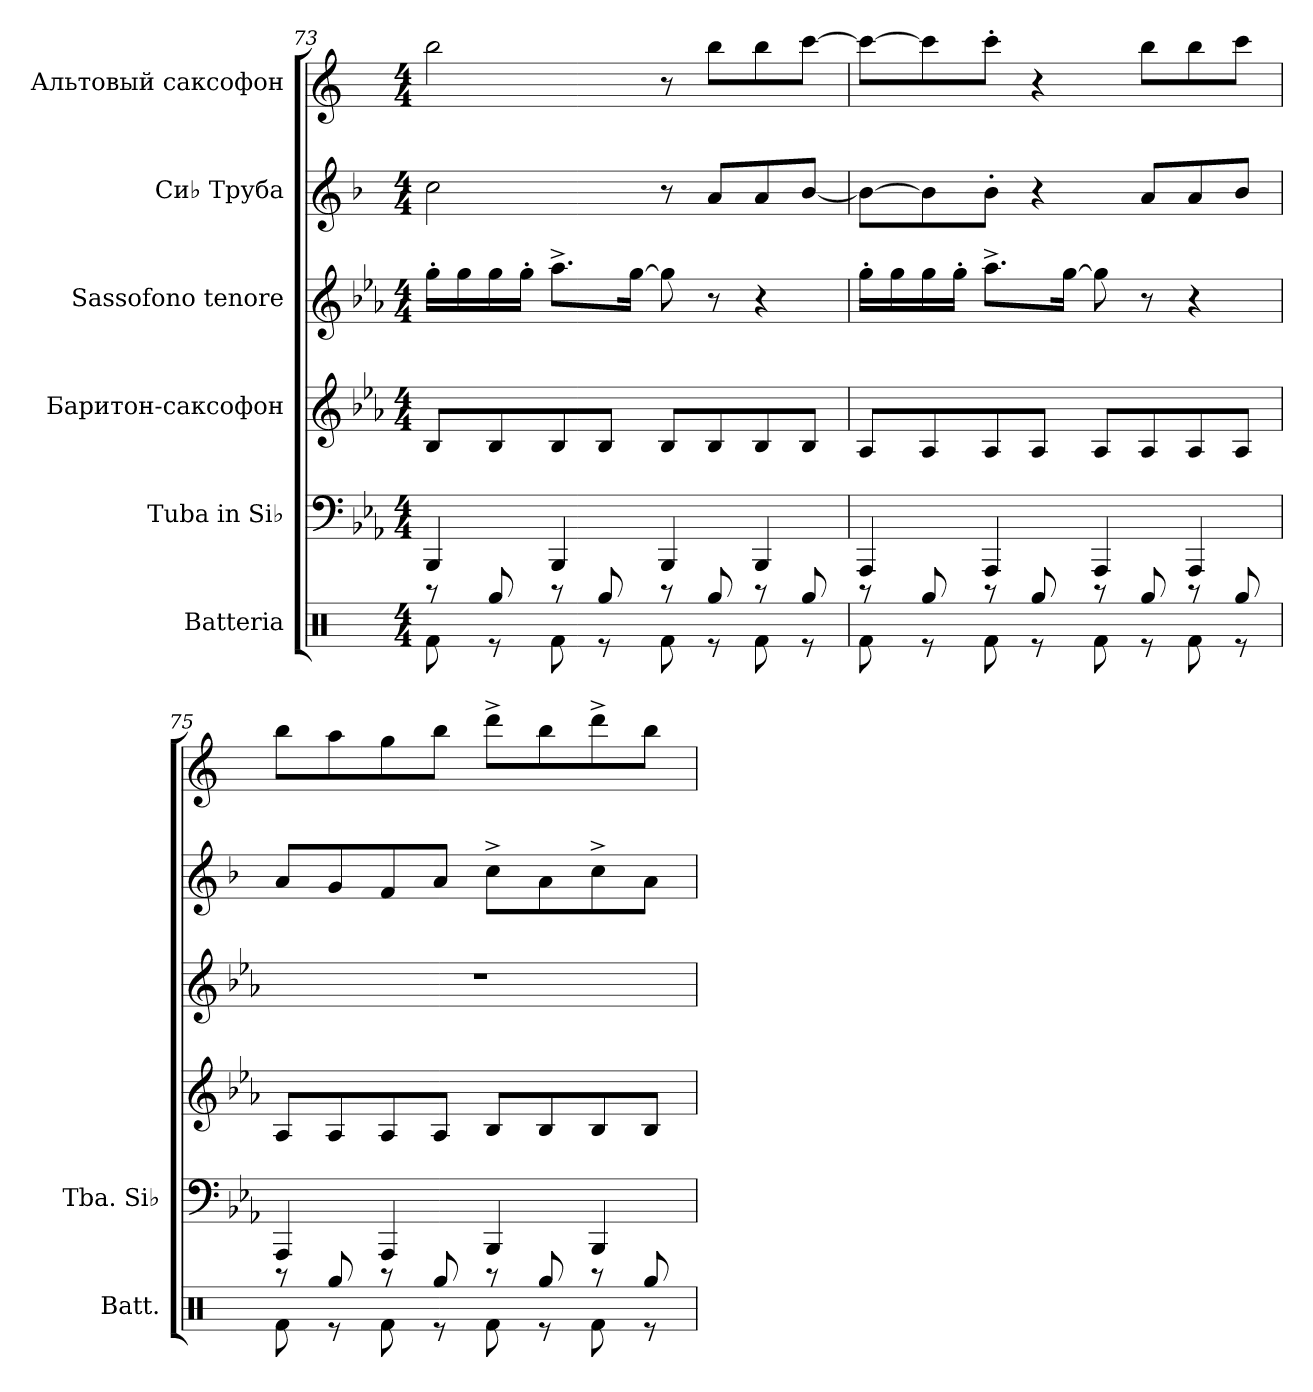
**kern	**kern	**kern	**kern	**kern	**kern
*part6	*part5	*part4	*part3	*part2	*part1
*staff6	*staff5	*staff4	*staff3	*staff2	*staff1
*I"Batteria	*I"Tuba in Si♭	*I"Баритон-саксофон	*I"Sassofono tenore	*I"Си♭ Труба	*I"Альтовый саксофон
*I'Batt.	*I'Tba. Si♭	*	*	*	*
*clefX	*clefF4	*clefG2	*clefG2	*clefG2	*clefG2
*	*	*ITrd12c21	*ITrd8c14	*ITrd1c2	*ITrd5c9
*k[]	*k[b-e-a-]	*k[b-e-a-]	*k[b-e-a-]	*k[b-e-a-]	*k[b-e-a-]
*M4/4	*M4/4	*M4/4	*M4/4	*M4/4	*M4/4
=73	=73	=73	=73	=73	=73
*^	*	*	*	*	*
8r	8Rf\	4BBB-/	8BB-/L	16g'\LL	2b-\	2dd\
.	.	.	.	16g\	.	.
8Rgg/	8r	.	8BB-/	16g\	.	.
.	.	.	.	16g'\JJ	.	.
8r	8Rf\	4BBB-/	8BB-/	8.a-^\L	.	.
8Rgg/	8r	.	8BB-/J	.	.	.
.	.	.	.	[16g\Jk	.	.
8r	8Rf\	4BBB-/	8BB-/L	8g\]	8r	8r
8Rgg/	8r	.	8BB-/	8r	8g/L	8dd\L
8r	8Rf\	4BBB-/	8BB-/	4r	8g/	8dd\
8Rgg/	8r	.	8BB-/J	.	[8a-/J	[8ee-\J
!!LO:PB:g=z
=74	=74	=74	=74	=74	=74	=74
8r	8Rf\	4AAA-/	8AA-/L	16g'\LL	8a-\L_	8ee-\L_
.	.	.	.	16g\	.	.
8Rgg/	8r	.	8AA-/	16g\	8a-\]	8ee-\]
.	.	.	.	16g'\JJ	.	.
8r	8Rf\	4AAA-/	8AA-/	8.a-^\L	8a-'\J	8ee-'\J
8Rgg/	8r	.	8AA-/J	.	4r	4r
.	.	.	.	[16g\Jk	.	.
8r	8Rf\	4AAA-/	8AA-/L	8g\]	.	.
8Rgg/	8r	.	8AA-/	8r	8g/L	8dd\L
8r	8Rf\	4AAA-/	8AA-/	4r	8g/	8dd\
8Rgg/	8r	.	8AA-/J	.	8a-/J	8ee-\J
=75	=75	=75	=75	=75	=75	=75
8r	8Rf\	4AAA-/	8AA-/L	1r	8g/L	8dd\L
8Rgg/	8r	.	8AA-/	.	8f/	8cc\
8r	8Rf\	4AAA-/	8AA-/	.	8e-/	8b-\
8Rgg/	8r	.	8AA-/J	.	8g/J	8dd\J
8r	8Rf\	4BBB-/	8BB-/L	.	8b-^\L	8ff^\L
8Rgg/	8r	.	8BB-/	.	8g\	8dd\
8r	8Rf\	4BBB-/	8BB-/	.	8b-^\	8ff^\
8Rgg/	8r	.	8BB-/J	.	8g\J	8dd\J
*v	*v	*	*	*	*	*
=	=	=	=	=	=
*-	*-	*-	*-	*-	*-
